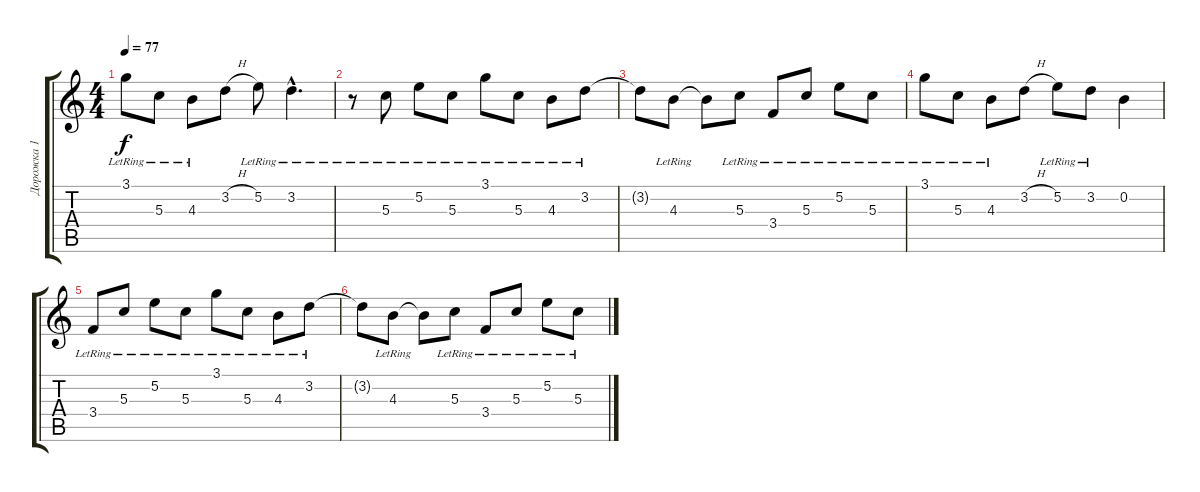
\track ("Дорожка 1" "Дорожка 1") {instrument electricguitarjazz}
\staff {score tabs}
\tuning (E4 B3 G3 D3 A2 E2) {hide}
\ts (4 4)
\tempo 77
\clef g2
\ks c
3.1{lr}.8{dy f} 5.3{lr}.8 4.3{lr}.8 3.2{h}.8 5.2{lr}.8 3.2{hac lr}.4{d} |
r.8 5.3{lr}.8 5.2{lr}.8 5.3{lr}.8 3.1{lr}.8 5.3{lr}.8 4.3{lr}.8 3.2{lr}.8 |
3.2{t}.8{volume 0} 4.3{lr}.8 4.3{t}.8 5.3{lr}.8 3.4{lr}.8 5.3{lr}.8 5.2{lr}.8 5.3{lr}.8 |
3.1{lr}.8 5.3{lr}.8 4.3{lr}.8 3.2{h}.8 5.2{lr}.8 3.2{lr}.8 0.2.4 |
3.4{lr}.8 5.3{lr}.8 5.2{lr}.8 5.3{lr}.8 3.1{lr}.8 5.3{lr}.8 4.3{lr}.8 3.2{lr}.8 |
3.2{t}.8 4.3{lr}.8 4.3{t}.8 5.3{lr}.8 3.4{lr}.8 5.3{lr}.8 5.2{lr}.8 5.3{lr}.8
